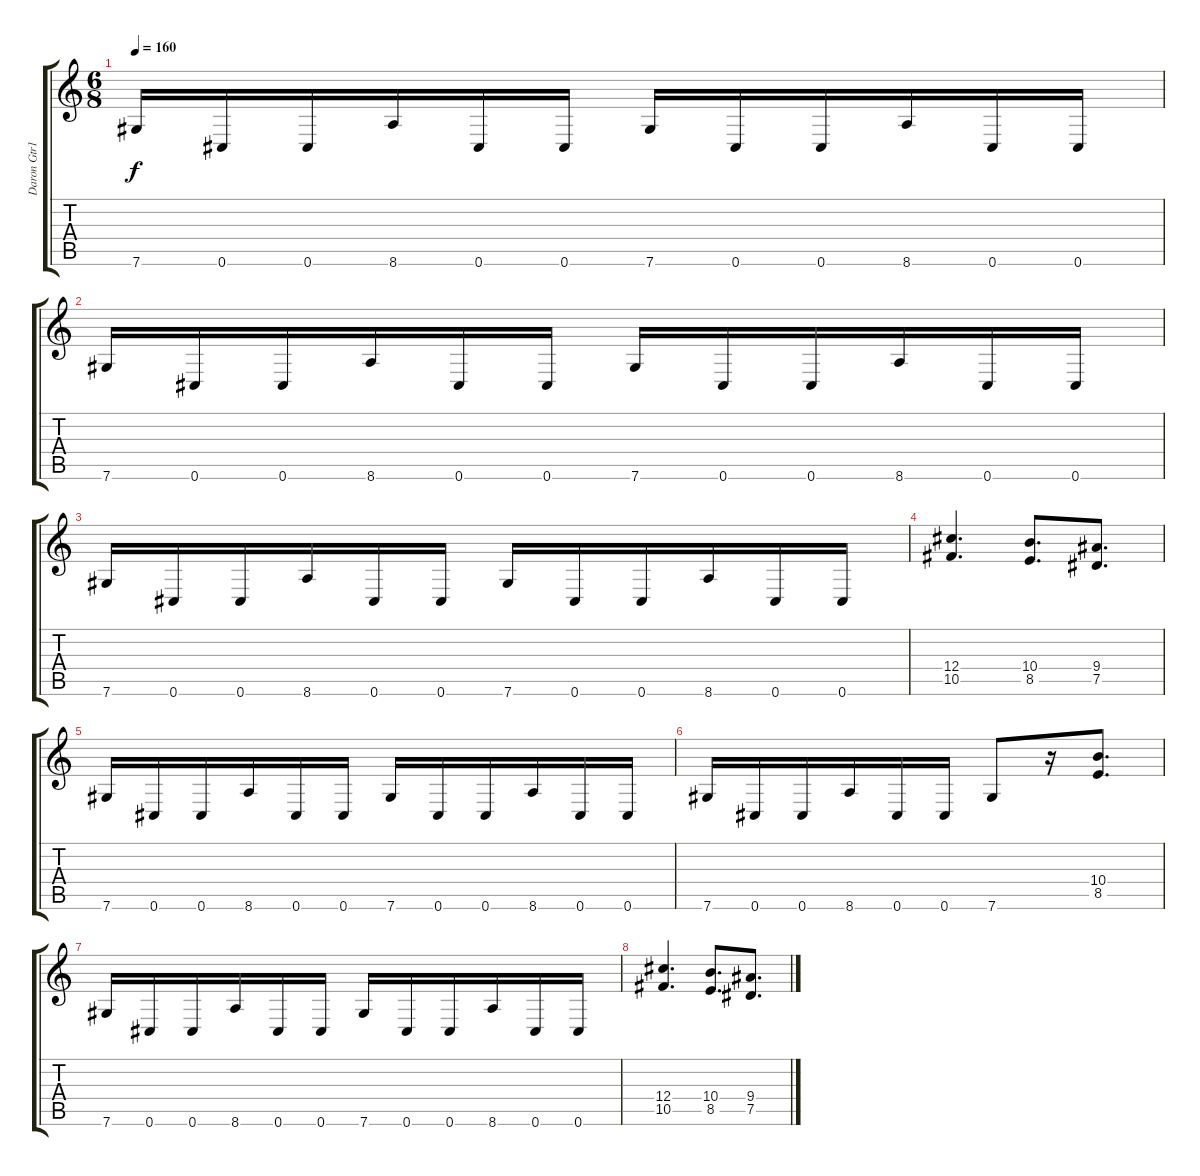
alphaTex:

\track ("Daron Gtr1" "Daron Gtr1") {instrument distortionguitar}
\staff {score tabs}
\tuning (Eb4 Bb3 Gb3 Db3 Ab2 Db2) {hide}
\ts (6 8)
\tempo 160
\clef g2
\ks c
7.6.16{dy f} 0.6.16 0.6.16 8.6.16 0.6.16 0.6.16 7.6.16 0.6.16 0.6.16 8.6.16 0.6.16 0.6.16 |
7.6.16 0.6.16 0.6.16 8.6.16 0.6.16 0.6.16 7.6.16 0.6.16 0.6.16 8.6.16 0.6.16 0.6.16 |
7.6.16 0.6.16 0.6.16 8.6.16 0.6.16 0.6.16 7.6.16 0.6.16 0.6.16 8.6.16 0.6.16 0.6.16 |
(12.4 10.5).4{d} (10.4 8.5).8{d} (9.4 7.5).8{d} |
7.6.16 0.6.16 0.6.16 8.6.16 0.6.16 0.6.16 7.6.16 0.6.16 0.6.16 8.6.16 0.6.16 0.6.16 |
7.6.16 0.6.16 0.6.16 8.6.16 0.6.16 0.6.16 7.6.8 r.16 (10.4 8.5).8{d} |
7.6.16 0.6.16 0.6.16 8.6.16 0.6.16 0.6.16 7.6.16 0.6.16 0.6.16 8.6.16 0.6.16 0.6.16 |
(12.4 10.5).4{d} (10.4 8.5).8{d} (9.4 7.5).8{d}
